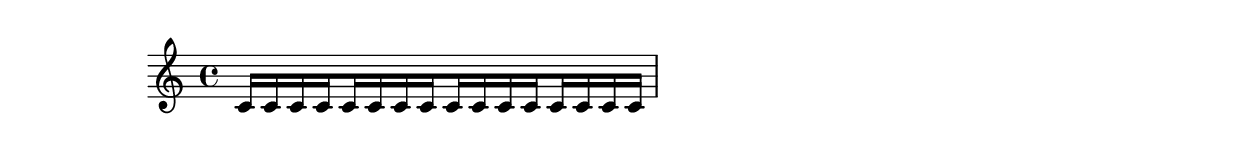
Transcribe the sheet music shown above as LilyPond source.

\version "2.19.32"

\header {

  doctitle = "Beam subdivide over quarter notes"

  texidoc = "Beam count at subdivisions should match the location
of the current subdivision.  However, if the groups are equal or
longer than quarter notes, one beam should always be left."

}

\relative c' {
    \set baseMoment = #(ly:make-moment 1/4)
    \set subdivideBeams = ##t
    c16 [ c c c c c c c c c c c c c c c ]
}
